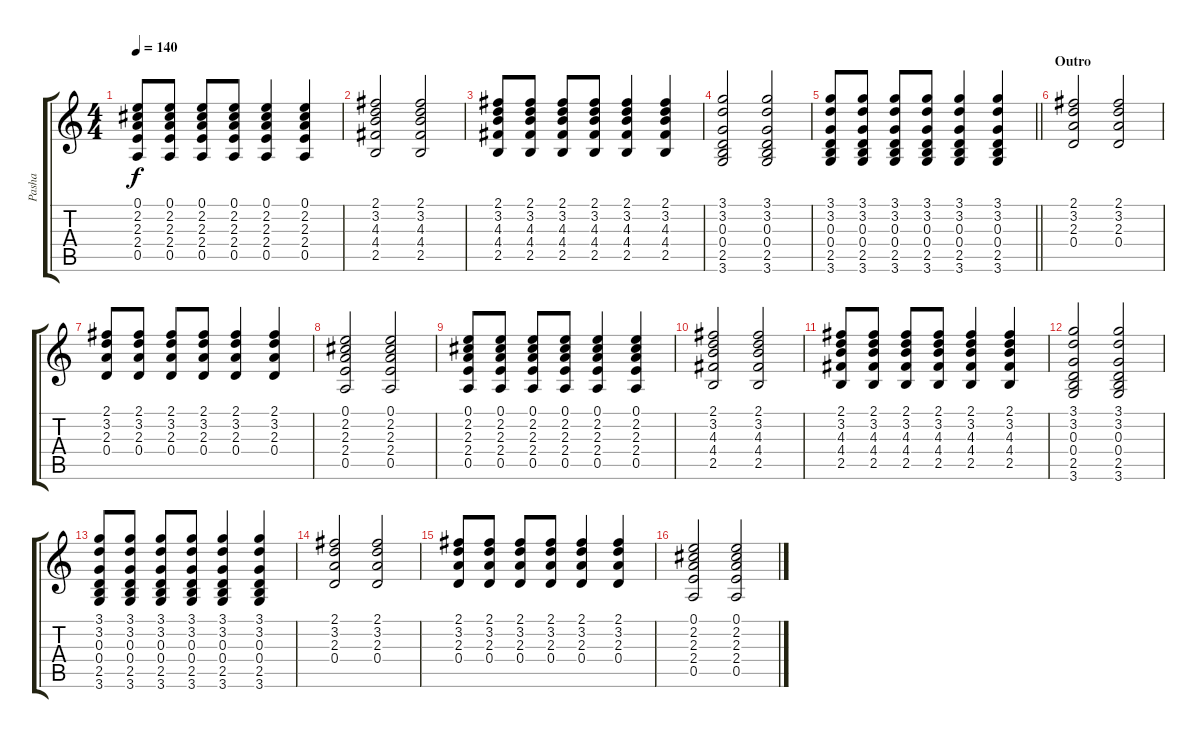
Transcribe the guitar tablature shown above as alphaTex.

\track ("Pasha" "Pasha") {instrument acousticguitarsteel}
\staff {score tabs}
\tuning (E4 B3 G3 D3 A2 E2) {hide}
\ts (4 4)
\tempo 140
\clef g2
\ks c
(0.1 2.2 2.3 2.4 0.5).8{dy f} (0.1 2.2 2.3 2.4 0.5).8 (0.1 2.2 2.3 2.4 0.5).8 (0.1 2.2 2.3 2.4 0.5).8 (0.1 2.2 2.3 2.4 0.5).4 (0.1 2.2 2.3 2.4 0.5).4 |
(2.1 3.2 4.3 4.4 2.5).2 (2.1 3.2 4.3 4.4 2.5).2 |
(2.1 3.2 4.3 4.4 2.5).8 (2.1 3.2 4.3 4.4 2.5).8 (2.1 3.2 4.3 4.4 2.5).8 (2.1 3.2 4.3 4.4 2.5).8 (2.1 3.2 4.3 4.4 2.5).4 (2.1 3.2 4.3 4.4 2.5).4 |
(3.1 3.2 0.3 0.4 2.5 3.6).2 (3.1 3.2 0.3 0.4 2.5 3.6).2 |
\barLineRight lightlight
(3.1 3.2 0.3 0.4 2.5 3.6).8 (3.1 3.2 0.3 0.4 2.5 3.6).8 (3.1 3.2 0.3 0.4 2.5 3.6).8 (3.1 3.2 0.3 0.4 2.5 3.6).8 (3.1 3.2 0.3 0.4 2.5 3.6).4 (3.1 3.2 0.3 0.4 2.5 3.6).4 |
\section ("" "Outro")
(2.1 3.2 2.3 0.4).2 (2.1 3.2 2.3 0.4).2 |
(2.1 3.2 2.3 0.4).8 (2.1 3.2 2.3 0.4).8 (2.1 3.2 2.3 0.4).8 (2.1 3.2 2.3 0.4).8 (2.1 3.2 2.3 0.4).4 (2.1 3.2 2.3 0.4).4 |
(0.1 2.2 2.3 2.4 0.5).2 (0.1 2.2 2.3 2.4 0.5).2 |
(0.1 2.2 2.3 2.4 0.5).8 (0.1 2.2 2.3 2.4 0.5).8 (0.1 2.2 2.3 2.4 0.5).8 (0.1 2.2 2.3 2.4 0.5).8 (0.1 2.2 2.3 2.4 0.5).4 (0.1 2.2 2.3 2.4 0.5).4 |
(2.1 3.2 4.3 4.4 2.5).2 (2.1 3.2 4.3 4.4 2.5).2 |
(2.1 3.2 4.3 4.4 2.5).8 (2.1 3.2 4.3 4.4 2.5).8 (2.1 3.2 4.3 4.4 2.5).8 (2.1 3.2 4.3 4.4 2.5).8 (2.1 3.2 4.3 4.4 2.5).4 (2.1 3.2 4.3 4.4 2.5).4 |
(3.1 3.2 0.3 0.4 2.5 3.6).2 (3.1 3.2 0.3 0.4 2.5 3.6).2 |
(3.1 3.2 0.3 0.4 2.5 3.6).8 (3.1 3.2 0.3 0.4 2.5 3.6).8 (3.1 3.2 0.3 0.4 2.5 3.6).8 (3.1 3.2 0.3 0.4 2.5 3.6).8 (3.1 3.2 0.3 0.4 2.5 3.6).4 (3.1 3.2 0.3 0.4 2.5 3.6).4 |
(2.1 3.2 2.3 0.4).2 (2.1 3.2 2.3 0.4).2 |
(2.1 3.2 2.3 0.4).8 (2.1 3.2 2.3 0.4).8 (2.1 3.2 2.3 0.4).8 (2.1 3.2 2.3 0.4).8 (2.1 3.2 2.3 0.4).4 (2.1 3.2 2.3 0.4).4 |
(0.1 2.2 2.3 2.4 0.5).2 (0.1 2.2 2.3 2.4 0.5).2
